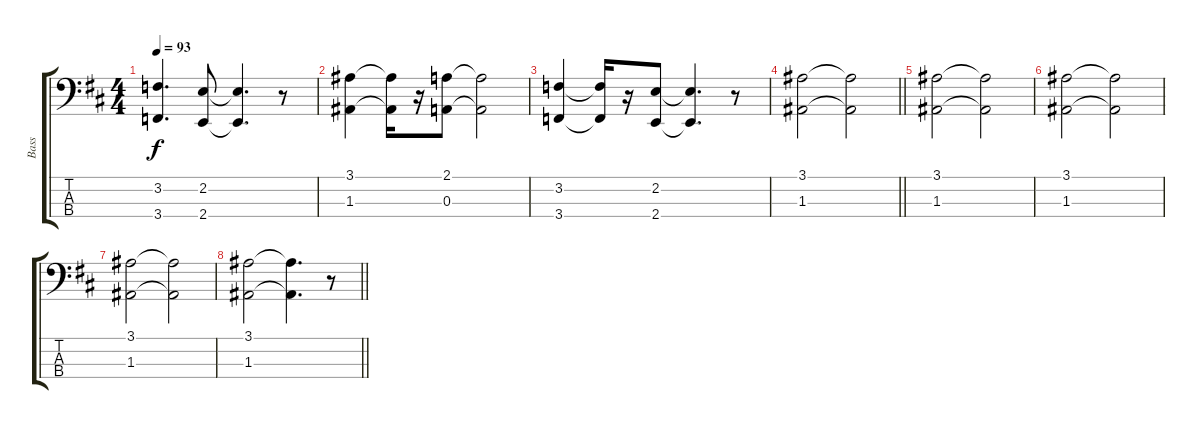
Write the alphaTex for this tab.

\track ("Bass" "Bass") {instrument fretlessbass}
\staff {score tabs}
\tuning (G2 D2 A1 D1) {hide}
\ts (4 4)
\tempo 93
\clef f4
\ks d
(3.2 3.4).4{d dy f} (2.2 2.4).8 (2.2{t} 2.4{t}).4{d} r.8 |
(3.1 1.3).4 (3.1{t} 1.3{t}).16 r.16 (2.1 0.3).8 (2.1{t} 0.3{t}).2 |
(3.2 3.4).4 (3.2{t} 3.4{t}).16 r.16 (2.2 2.4).8 (2.2{t} 2.4{t}).4{d} r.8 |
\barLineRight lightlight
(3.1 1.3).2 (3.1{t} 1.3{t}).2 |
(3.1 1.3).2 (3.1{t} 1.3{t}).2 |
(3.1 1.3).2 (3.1{t} 1.3{t}).2 |
(3.1 1.3).2 (3.1{t} 1.3{t}).2 |
\barLineRight lightlight
(3.1 1.3).2 (3.1{t} 1.3{t}).4{d} r.8
